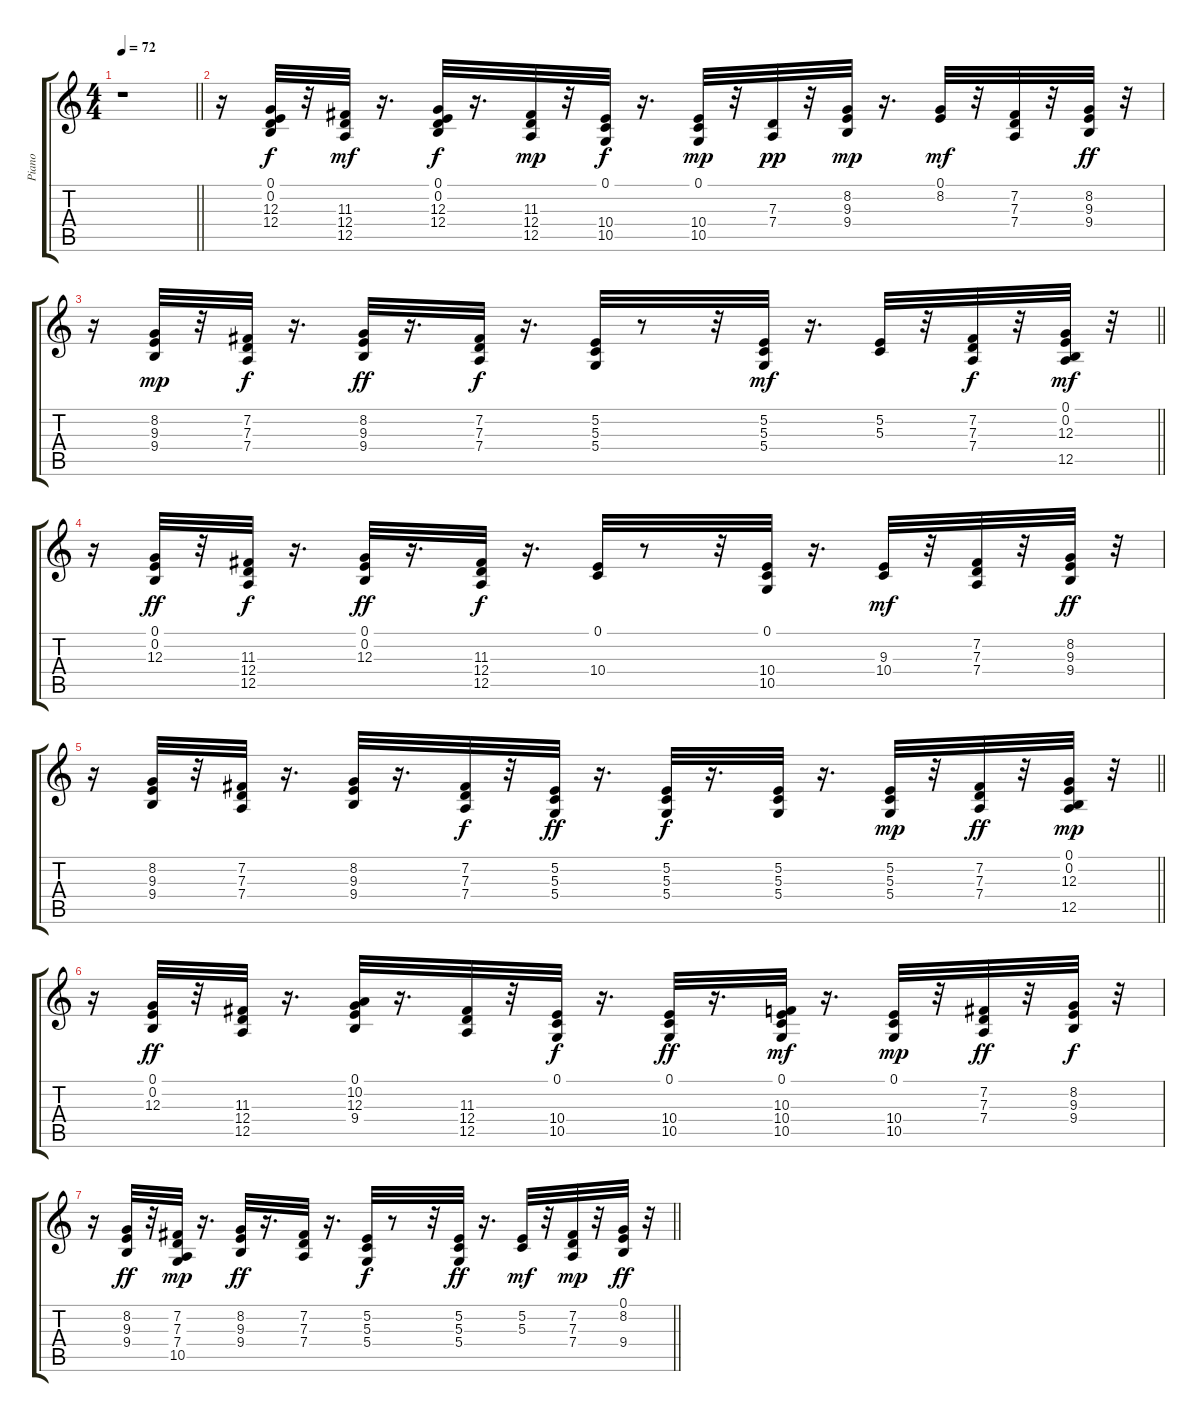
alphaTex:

\track ("Piano" "Piano") {instrument brightacousticpiano}
\staff {score tabs}
\tuning (E4 B3 G3 D3 A2 E2) {hide}
\ts (4 4)
\tempo 72
\clef g2
\barLineRight lightlight
\ks c
r.1{dy pp} |
r.16 (0.1 0.2 12.3 12.4).32{dy f} r.32 (11.3 12.4 12.5).32{dy mf} r.16{d} (0.1 0.2 12.3 12.4).32{dy f} r.16{d} (11.3 12.4 12.5).32{dy mp} r.32 (0.1 10.4 10.5).32{dy f} r.16{d} (0.1 10.4 10.5).32{dy mp} r.32 (7.3 7.4).32{dy pp} r.32 (8.2 9.3 9.4).32{dy mp} r.16{d} (0.1 8.2).32{dy mf} r.32 (7.2 7.3 7.4).32 r.32 (8.2 9.3 9.4).32{dy ff} r.32 |
\barLineRight lightlight
r.16 (8.2 9.3 9.4).32{dy mp} r.32 (7.2 7.3 7.4).32{dy f} r.16{d} (8.2 9.3 9.4).32{dy ff} r.16{d} (7.2 7.3 7.4).32{dy f} r.16{d} (5.2 5.3 5.4).32 r.8 r.32 (5.2 5.3 5.4).32{dy mf} r.16{d} (5.2 5.3).32 r.32 (7.2 7.3 7.4).32{dy f} r.32 (0.1 0.2 12.3 12.5).32{dy mf} r.32 |
r.16 (0.1 0.2 12.3).32{dy ff} r.32 (11.3 12.4 12.5).32{dy f} r.16{d} (0.1 0.2 12.3).32{dy ff} r.16{d} (11.3 12.4 12.5).32{dy f} r.16{d} (0.1 10.4).32 r.8 r.32 (0.1 10.4 10.5).32 r.16{d} (9.3 10.4).32{dy mf} r.32 (7.2 7.3 7.4).32 r.32 (8.2 9.3 9.4).32{dy ff} r.32 |
\barLineRight lightlight
r.16 (8.2 9.3 9.4).32 r.32 (7.2 7.3 7.4).32 r.16{d} (8.2 9.3 9.4).32 r.16{d} (7.2 7.3 7.4).32{dy f} r.32 (5.2 5.3 5.4).32{dy ff} r.16{d} (5.2 5.3 5.4).32{dy f} r.16{d} (5.2 5.3 5.4).32 r.16{d} (5.2 5.3 5.4).32{dy mp} r.32 (7.2 7.3 7.4).32{dy ff} r.32 (0.1 0.2 12.3 12.5).32{dy mp} r.32 |
r.16 (0.1 0.2 12.3).32{dy ff} r.32 (11.3 12.4 12.5).32 r.16{d} (0.1 10.2 12.3 9.4).32 r.16{d} (11.3 12.4 12.5).32 r.32 (0.1 10.4 10.5).32{dy f} r.16{d} (0.1 10.4 10.5).32{dy ff} r.16{d} (0.1 10.3 10.4 10.5).32{dy mf} r.16{d} (0.1 10.4 10.5).32{dy mp} r.32 (7.2 7.3 7.4).32{dy ff} r.32 (8.2 9.3 9.4).32{dy f} r.32 |
\barLineRight lightlight
r.16 (8.2 9.3 9.4).32{dy ff} r.32 (7.2 7.3 7.4 10.5).32{dy mp} r.16{d} (8.2 9.3 9.4).32{dy ff} r.16{d} (7.2 7.3 7.4).32 r.16{d} (5.2 5.3 5.4).32{dy f} r.8 r.32 (5.2 5.3 5.4).32{dy ff} r.16{d} (5.2 5.3).32{dy mf} r.32 (7.2 7.3 7.4).32{dy mp} r.32 (0.1 8.2 9.4).32{dy ff} r.32
